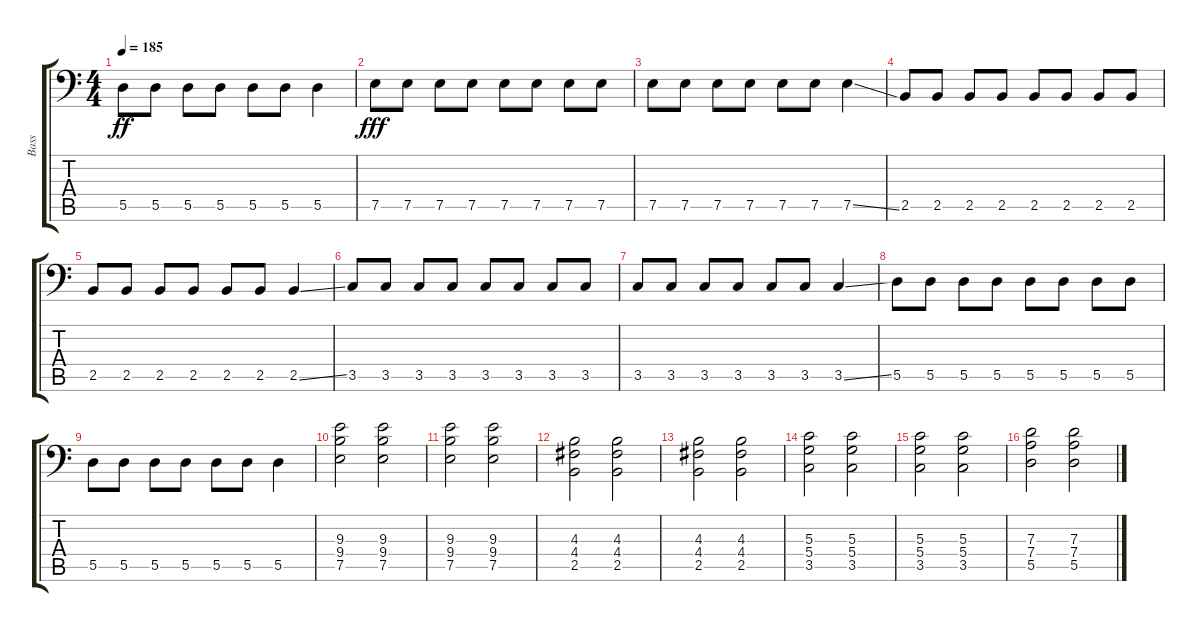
\track ("Bass" "Bass") {instrument electricbassfinger}
\staff {score tabs}
\tuning (E3 B2 G2 D2 A1 E1) {hide}
\ts (4 4)
\tempo 185
\clef f4
\ks c
5.5.8{dy ff} 5.5.8 5.5.8 5.5.8 5.5.8 5.5.8 5.5.4 |
7.5.8{dy fff} 7.5.8 7.5.8 7.5.8 7.5.8 7.5.8 7.5.8 7.5.8 |
7.5.8 7.5.8 7.5.8 7.5.8 7.5.8 7.5.8 7.5{ss}.4 |
2.5.8 2.5.8 2.5.8 2.5.8 2.5.8 2.5.8 2.5.8 2.5.8 |
2.5.8 2.5.8 2.5.8 2.5.8 2.5.8 2.5.8 2.5{ss}.4 |
3.5.8 3.5.8 3.5.8 3.5.8 3.5.8 3.5.8 3.5.8 3.5.8 |
3.5.8 3.5.8 3.5.8 3.5.8 3.5.8 3.5.8 3.5{ss}.4 |
5.5.8 5.5.8 5.5.8 5.5.8 5.5.8 5.5.8 5.5.8 5.5.8 |
5.5.8 5.5.8 5.5.8 5.5.8 5.5.8 5.5.8 5.5.4 |
(9.3 9.4 7.5).2 (9.3 9.4 7.5).2 |
(9.3 9.4 7.5).2 (9.3 9.4 7.5).2 |
(4.3 4.4 2.5).2 (4.3 4.4 2.5).2 |
(4.3 4.4 2.5).2 (4.3 4.4 2.5).2 |
(5.3 5.4 3.5).2 (5.3 5.4 3.5).2 |
(5.3 5.4 3.5).2 (5.3 5.4 3.5).2 |
(7.3 7.4 5.5).2 (7.3 7.4 5.5).2
